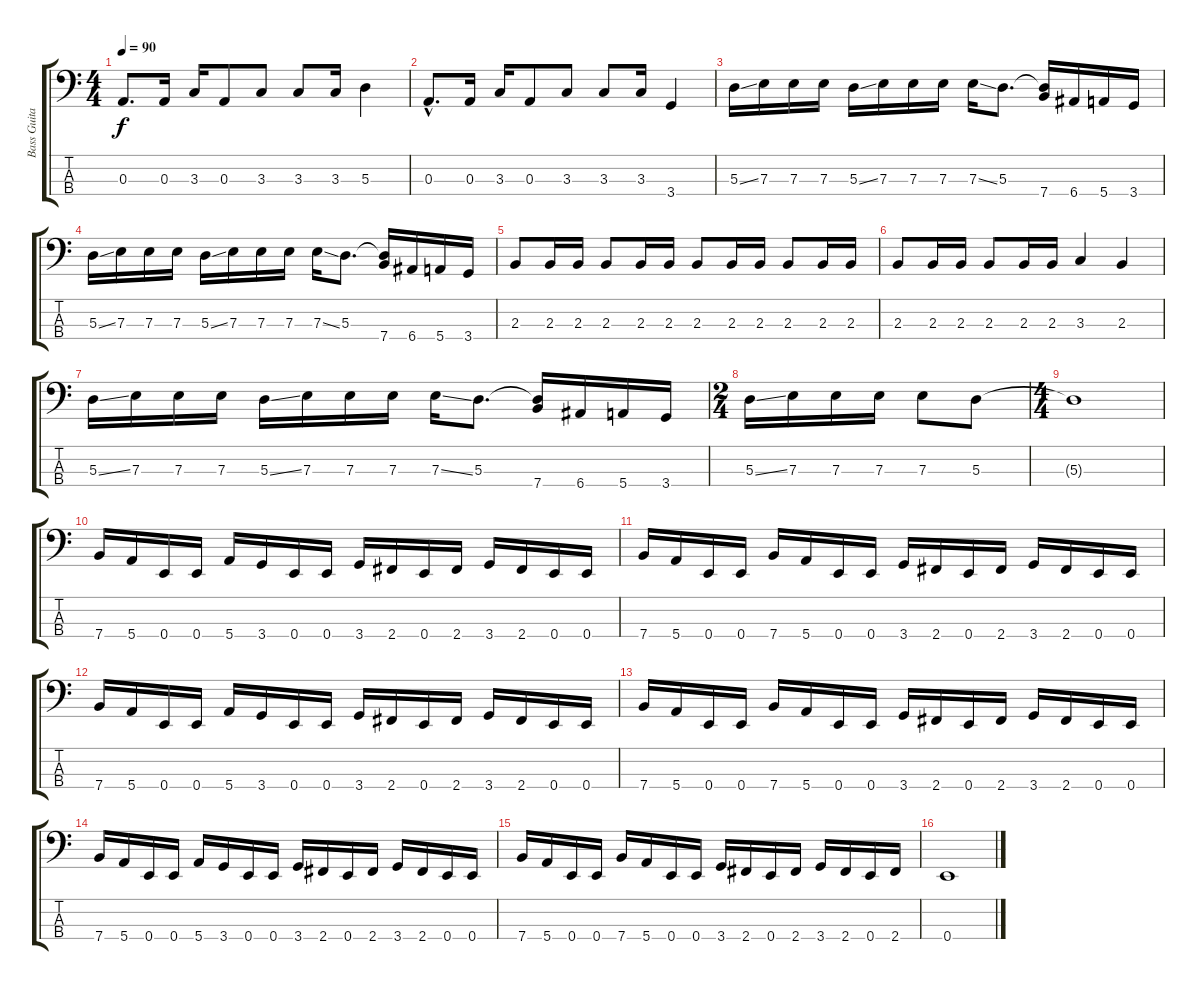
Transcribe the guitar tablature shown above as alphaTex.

\track ("Bass Guitar" "Bass Guita") {instrument electricbassfinger}
\staff {score tabs}
\tuning (G2 D2 A1 E1) {hide}
\ts (4 4)
\tempo 90
\clef f4
\ks c
0.3.8{d dy f} 0.3.16 3.3.16 0.3.8 3.3.8 3.3.8 3.3.16 5.3.4 |
0.3{hac}.8{d} 0.3.16 3.3.16 0.3.8 3.3.8 3.3.8 3.3.16 3.4.4 |
5.3{ss}.16 7.3.16 7.3.16 7.3.16 5.3{ss}.16 7.3.16 7.3.16 7.3.16 7.3{ss}.16 5.3.8{d} (5.3{t} 7.4).16 6.4.16 5.4.16 3.4.16 |
5.3{ss}.16 7.3.16 7.3.16 7.3.16 5.3{ss}.16 7.3.16 7.3.16 7.3.16 7.3{ss}.16 5.3.8{d} (5.3{t} 7.4).16 6.4.16 5.4.16 3.4.16 |
2.3.8 2.3.16 2.3.16 2.3.8 2.3.16 2.3.16 2.3.8 2.3.16 2.3.16 2.3.8 2.3.16 2.3.16 |
2.3.8 2.3.16 2.3.16 2.3.8 2.3.16 2.3.16 3.3.4 2.3.4 |
5.3{ss}.16 7.3.16 7.3.16 7.3.16 5.3{ss}.16 7.3.16 7.3.16 7.3.16 7.3{ss}.16 5.3.8{d} (5.3{t} 7.4).16 6.4.16 5.4.16 3.4.16 |
\ts (2 4)
5.3{ss}.16 7.3.16 7.3.16 7.3.16 7.3.8 5.3.8 |
\ts (4 4)
5.3{t}.1 |
7.4.16 5.4.16 0.4.16 0.4.16 5.4.16 3.4.16 0.4.16 0.4.16 3.4.16 2.4.16 0.4.16 2.4.16 3.4.16 2.4.16 0.4.16 0.4.16 |
7.4.16 5.4.16 0.4.16 0.4.16 7.4.16 5.4.16 0.4.16 0.4.16 3.4.16 2.4.16 0.4.16 2.4.16 3.4.16 2.4.16 0.4.16 0.4.16 |
7.4.16 5.4.16 0.4.16 0.4.16 5.4.16 3.4.16 0.4.16 0.4.16 3.4.16 2.4.16 0.4.16 2.4.16 3.4.16 2.4.16 0.4.16 0.4.16 |
7.4.16 5.4.16 0.4.16 0.4.16 7.4.16 5.4.16 0.4.16 0.4.16 3.4.16 2.4.16 0.4.16 2.4.16 3.4.16 2.4.16 0.4.16 0.4.16 |
7.4.16 5.4.16 0.4.16 0.4.16 5.4.16 3.4.16 0.4.16 0.4.16 3.4.16 2.4.16 0.4.16 2.4.16 3.4.16 2.4.16 0.4.16 0.4.16 |
7.4.16 5.4.16 0.4.16 0.4.16 7.4.16 5.4.16 0.4.16 0.4.16 3.4.16 2.4.16 0.4.16 2.4.16 3.4.16 2.4.16 0.4.16 2.4.16 |
0.4.1
